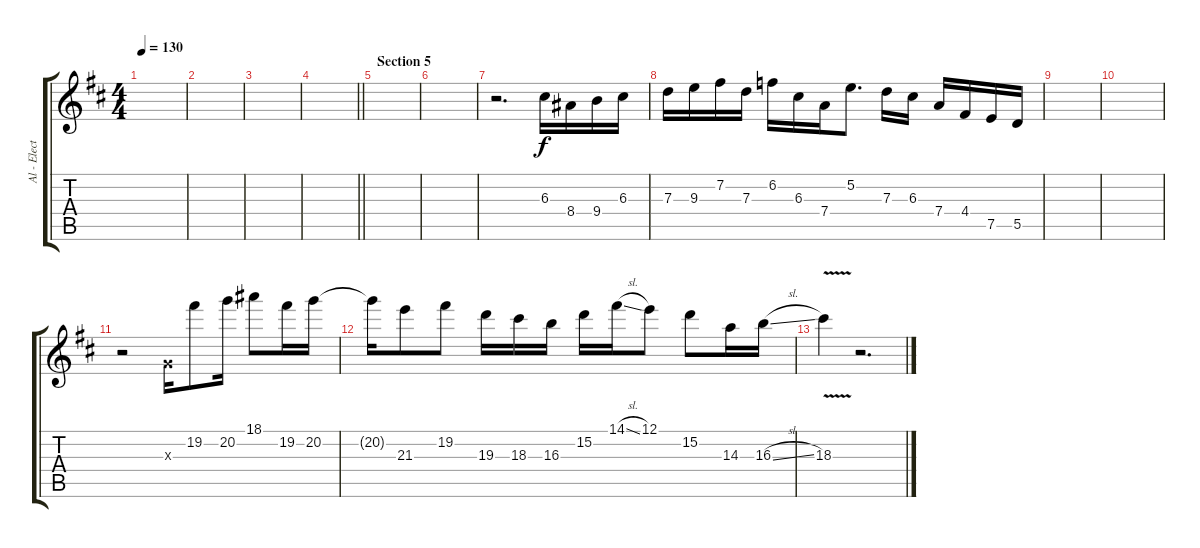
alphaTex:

\track ("Al - Electric Guitar" "Al - Elect") {instrument overdrivenguitar}
\staff {score tabs}
\tuning (E4 B3 G3 D3 A2 E2) {hide}
\ts (4 4)
\tempo 130
\clef g2
\ks d
|
|
|
\barLineRight lightlight
|
\section ("" "Section 5")
|
|
r.2{d} 6.3.16 8.4.16 9.4.16 6.3.16 |
7.3.16 9.3.16 7.2.16 7.3.16 6.2.16 6.3.16 7.4.16 5.2.8{d} 7.3.16 6.3.16 7.4.16 4.4.16 7.5.16 5.5.16 |
|
|
r.2 0.3{x}.16 19.2.8 20.2.16 18.1.8 19.2.16 20.2.16 |
20.2{t}.16 21.3.8 19.2.8 19.3.16 18.3.16 16.3.16 15.2.16 14.1{sl}.16 12.1.8 15.2.8 14.3.16 16.3{sl}.16 |
18.3{v}.4 r.2{d}
